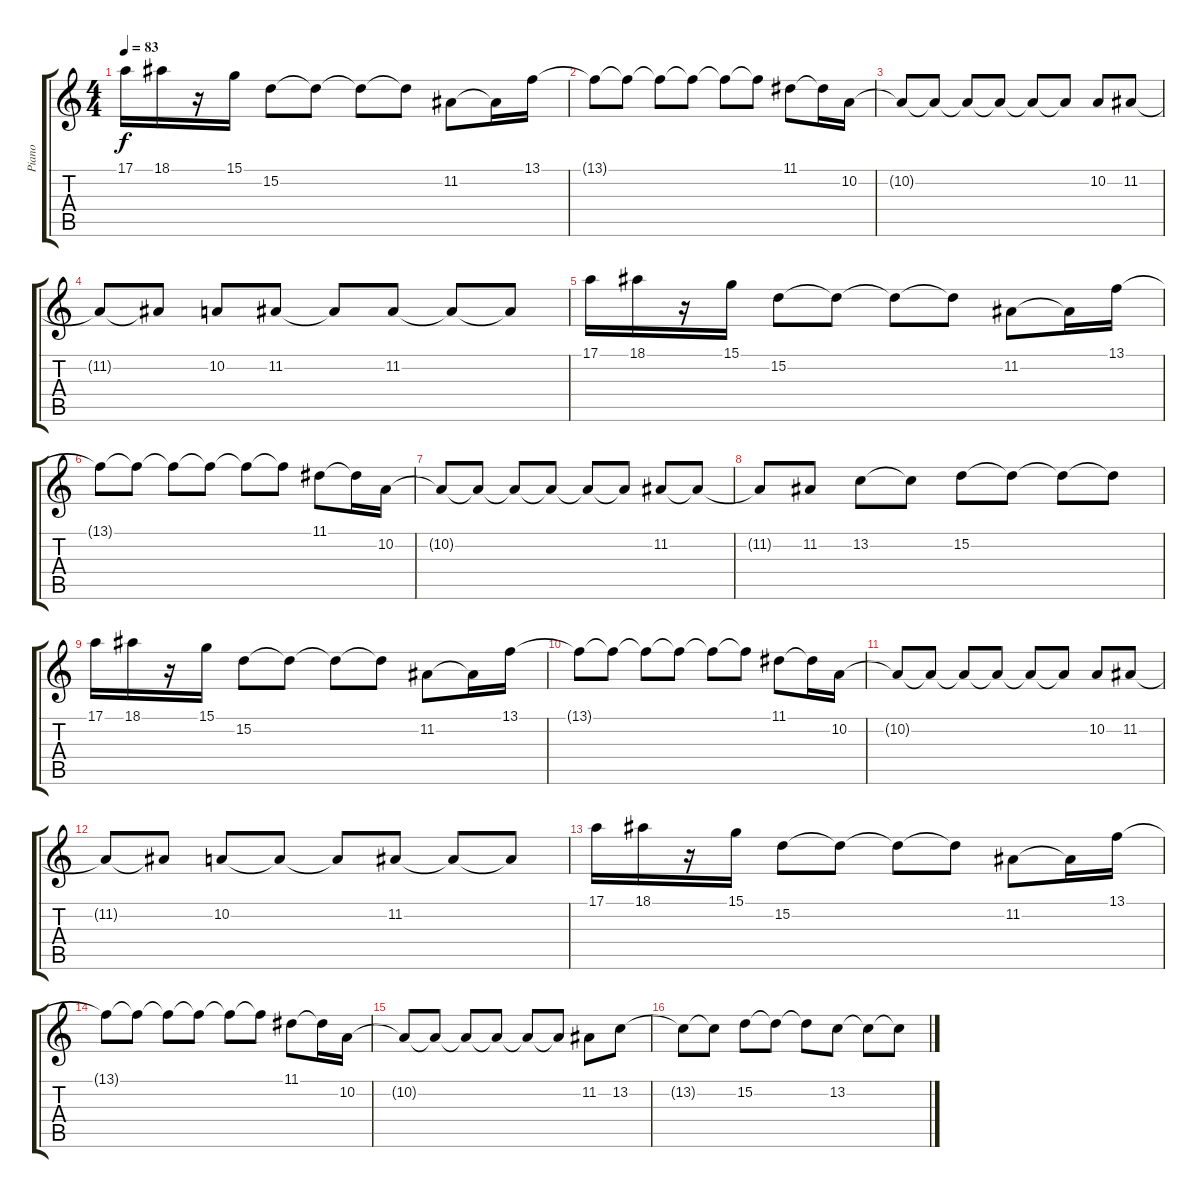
\track ("Piano" "Piano") {instrument acousticgrandpiano}
\staff {score tabs}
\tuning (E4 B3 G3 D3 A2 E2) {hide}
\ts (4 4)
\tempo 83
\clef g2
\ks c
17.1.16{dy f} 18.1.16 r.16 15.1.16 15.2.8 15.2{t}.8 15.2{t}.8 15.2{t}.8 11.2.8 11.2{t}.16 13.1.16 |
13.1{t}.8 13.1{t}.8 13.1{t}.8 13.1{t}.8 13.1{t}.8 13.1{t}.8 11.1.8 11.1{t}.16 10.2.16 |
10.2{t}.8 10.2{t}.8 10.2{t}.8 10.2{t}.8 10.2{t}.8 10.2{t}.8 10.2.8 11.2.8 |
11.2{t}.8 11.2{t}.8 10.2.8 11.2.8 11.2{t}.8 11.2.8 11.2{t}.8 11.2{t}.8 |
17.1.16 18.1.16 r.16 15.1.16 15.2.8 15.2{t}.8 15.2{t}.8 15.2{t}.8 11.2.8 11.2{t}.16 13.1.16 |
13.1{t}.8 13.1{t}.8 13.1{t}.8 13.1{t}.8 13.1{t}.8 13.1{t}.8 11.1.8 11.1{t}.16 10.2.16 |
10.2{t}.8 10.2{t}.8 10.2{t}.8 10.2{t}.8 10.2{t}.8 10.2{t}.8 11.2.8 11.2{t}.8 |
11.2{t}.8 11.2.8 13.2.8 13.2{t}.8 15.2.8 15.2{t}.8 15.2{t}.8 15.2{t}.8 |
17.1.16 18.1.16 r.16 15.1.16 15.2.8 15.2{t}.8 15.2{t}.8 15.2{t}.8 11.2.8 11.2{t}.16 13.1.16 |
13.1{t}.8 13.1{t}.8 13.1{t}.8 13.1{t}.8 13.1{t}.8 13.1{t}.8 11.1.8 11.1{t}.16 10.2.16 |
10.2{t}.8 10.2{t}.8 10.2{t}.8 10.2{t}.8 10.2{t}.8 10.2{t}.8 10.2.8 11.2.8 |
11.2{t}.8 11.2{t}.8 10.2.8 10.2{t}.8 10.2{t}.8 11.2.8 11.2{t}.8 11.2{t}.8 |
17.1.16 18.1.16 r.16 15.1.16 15.2.8 15.2{t}.8 15.2{t}.8 15.2{t}.8 11.2.8 11.2{t}.16 13.1.16 |
13.1{t}.8 13.1{t}.8 13.1{t}.8 13.1{t}.8 13.1{t}.8 13.1{t}.8 11.1.8 11.1{t}.16 10.2.16 |
10.2{t}.8 10.2{t}.8 10.2{t}.8 10.2{t}.8 10.2{t}.8 10.2{t}.8 11.2.8 13.2.8 |
13.2{t}.8 13.2{t}.8 15.2.8 15.2{t}.8 15.2{t}.8 13.2.8 13.2{t}.8 13.2{t}.8
